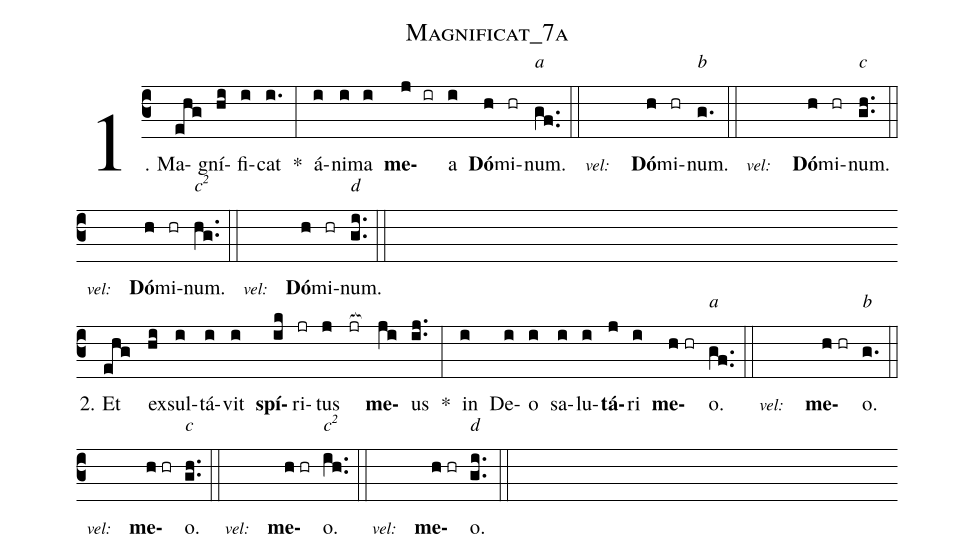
name:Magnificat_7a;
%%
(c3) 1. Ma(ehg)gní(hi)fi(i)cat(i.) *(:) á(i)ni(i)ma(i) <b>me</b>(j ir)a(i) <b>Dó</b>(h)mi(hr)num.<alt>a</alt>(gf..) (::)

 <eu> <v>\footnotesize\textit{vel:}</v> (////)  <b>Dó</b>(h)mi(hr)num.<alt>b</alt></eu>(g.) (::)

<eu> <v>\footnotesize\textit{vel:}</v> (////)  <b>Dó</b>(h)mi(hr)num.<alt>c</alt></eu>(gh..) (::)

 <eu> <v>\footnotesize\textit{vel:}</v> (////)  <b>Dó</b>(h)mi(hr)num.<alt>c\textsuperscript{2}</alt></eu>(hg..) (::)

  <eu> <v>\footnotesize\textit{vel:}</v> (////)  <b>Dó</b>(h)mi(hr)num.<alt>d</alt></eu>(gi..) (::)

(Z-)
2. Et(ehg) ex(hi)sul(i)tá(i)vit(i) <b>spí</b>(ik)ri(jr)tus(j) (jr[ocb:1{]) <b>m{e}</b>(ji[ocb:0}])us(ij..) *(:) in(i) De(i)o(i) sa(i)lu(i)<b>tá</b>(j)ri(i) <b>me</b>(h//hr)o.<alt>a</alt>(gf..) (::)

<eu> <v>\footnotesize\textit{vel:}</v> (////)  <b>me</b>(h//hr)o.<alt>b</alt></eu>(g.) (::)

<eu> <v>\footnotesize\textit{vel:}</v> (////)  <b>me</b>(h//hr)o.<alt>c</alt></eu>(gh..) (::)

<eu> <v>\footnotesize\textit{vel:}</v> (////)  <b>me</b>(h//hr)o.<alt>c\textsuperscript{2}</alt></eu>(ih..) (::)

<eu> <v>\footnotesize\textit{vel:}</v> (////) <b>me</b>(h//hr)o.<alt>d</alt></eu>(gi..) (::)
